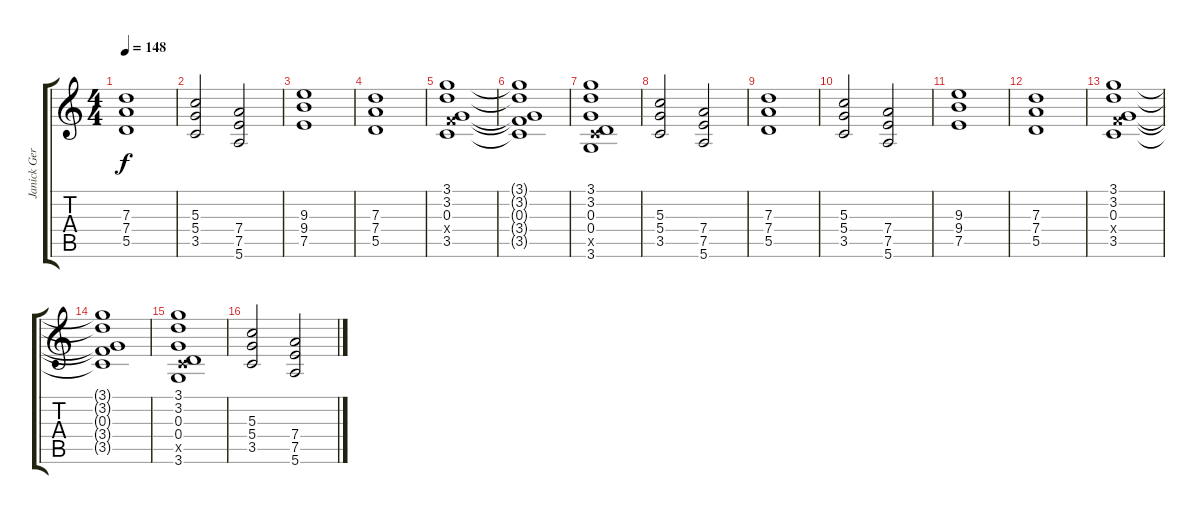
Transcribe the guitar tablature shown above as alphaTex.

\track ("Janick Gers" "Janick Ger") {instrument overdrivenguitar}
\staff {score tabs}
\tuning (E4 B3 G3 D3 A2 E2) {hide}
\ts (4 4)
\tempo 148
\clef g2
\ks c
(7.3 7.4 5.5).1{dy f} |
(5.3 5.4 3.5).2 (7.4 7.5 5.6).2 |
(9.3 9.4 7.5).1 |
(7.3 7.4 5.5).1 |
(3.1 3.2 0.3 3.4{x} 3.5).1 |
(3.1{t} 3.2{t} 0.3{t} 3.4{t} 3.5{t}).1 |
(3.1 3.2 0.3 0.4 3.5{x} 3.6).1 |
(5.3 5.4 3.5).2 (7.4 7.5 5.6).2 |
(7.3 7.4 5.5).1 |
(5.3 5.4 3.5).2 (7.4 7.5 5.6).2 |
(9.3 9.4 7.5).1 |
(7.3 7.4 5.5).1 |
(3.1 3.2 0.3 3.4{x} 3.5).1 |
(3.1{t} 3.2{t} 0.3{t} 3.4{t} 3.5{t}).1 |
(3.1 3.2 0.3 0.4 3.5{x} 3.6).1 |
(5.3 5.4 3.5).2 (7.4 7.5 5.6).2
